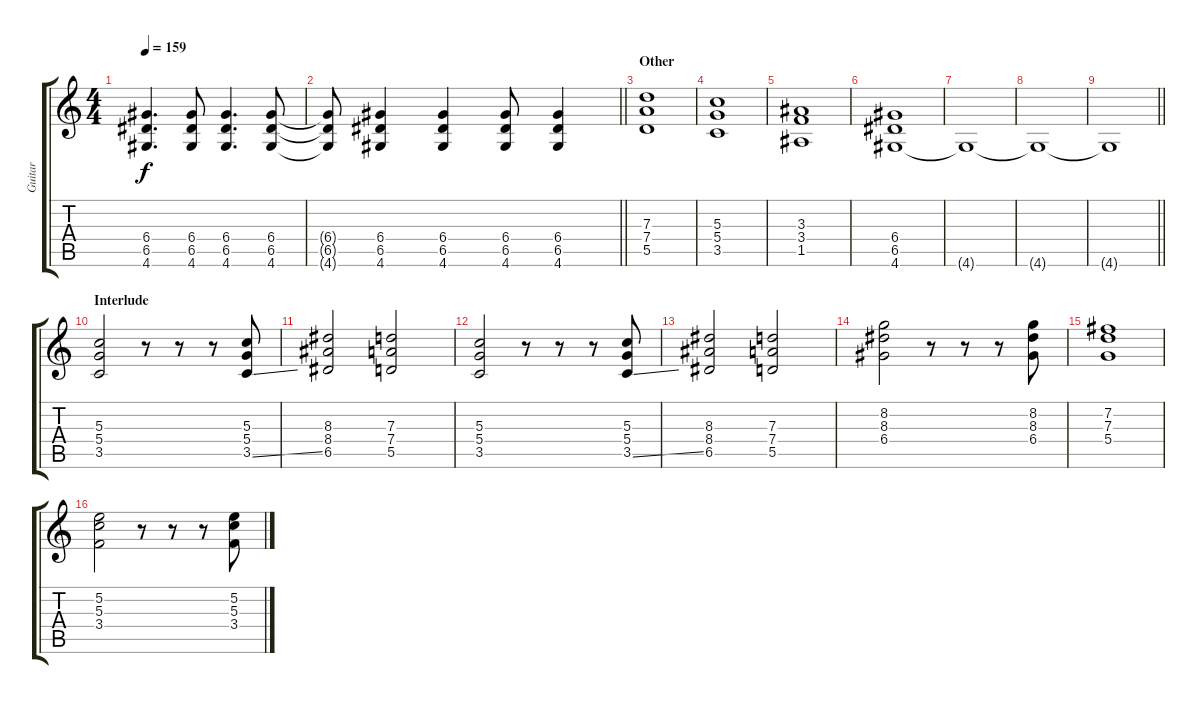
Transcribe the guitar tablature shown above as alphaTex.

\track ("Guitar" "Guitar") {instrument distortionguitar}
\staff {score tabs}
\tuning (E4 B3 G3 D3 A2 E2) {hide}
\ts (4 4)
\tempo 159
\clef g2
\ks c
(6.4 6.5 4.6).4{d dy f} (6.4 6.5 4.6).8 (6.4 6.5 4.6).4{d} (6.4 6.5 4.6).8 |
\barLineRight lightlight
(6.4{t} 6.5{t} 4.6{t}).8 (6.4 6.5 4.6).4 (6.4 6.5 4.6).4 (6.4 6.5 4.6).8 (6.4 6.5 4.6).4 |
\section ("" "Other")
(7.3 7.4 5.5).1 |
(5.3 5.4 3.5).1 |
(3.3 3.4 1.5).1 |
(6.4 6.5 4.6).1 |
4.6{t}.1 |
4.6{t}.1 |
\barLineRight lightlight
4.6{t}.1 |
\section ("" "Interlude")
(5.3 5.4 3.5).2 r.8 r.8 r.8 (5.3 5.4 3.5{ss}).8 |
(8.3 8.4 6.5).2 (7.3 7.4 5.5).2 |
(5.3 5.4 3.5).2 r.8 r.8 r.8 (5.3 5.4 3.5{ss}).8 |
(8.3 8.4 6.5).2 (7.3 7.4 5.5).2 |
(8.2 8.3 6.4).2 r.8 r.8 r.8 (8.2 8.3 6.4).8 |
(7.2 7.3 5.4).1 |
(5.2 5.3 3.4).2 r.8 r.8 r.8 (5.2 5.3 3.4).8
